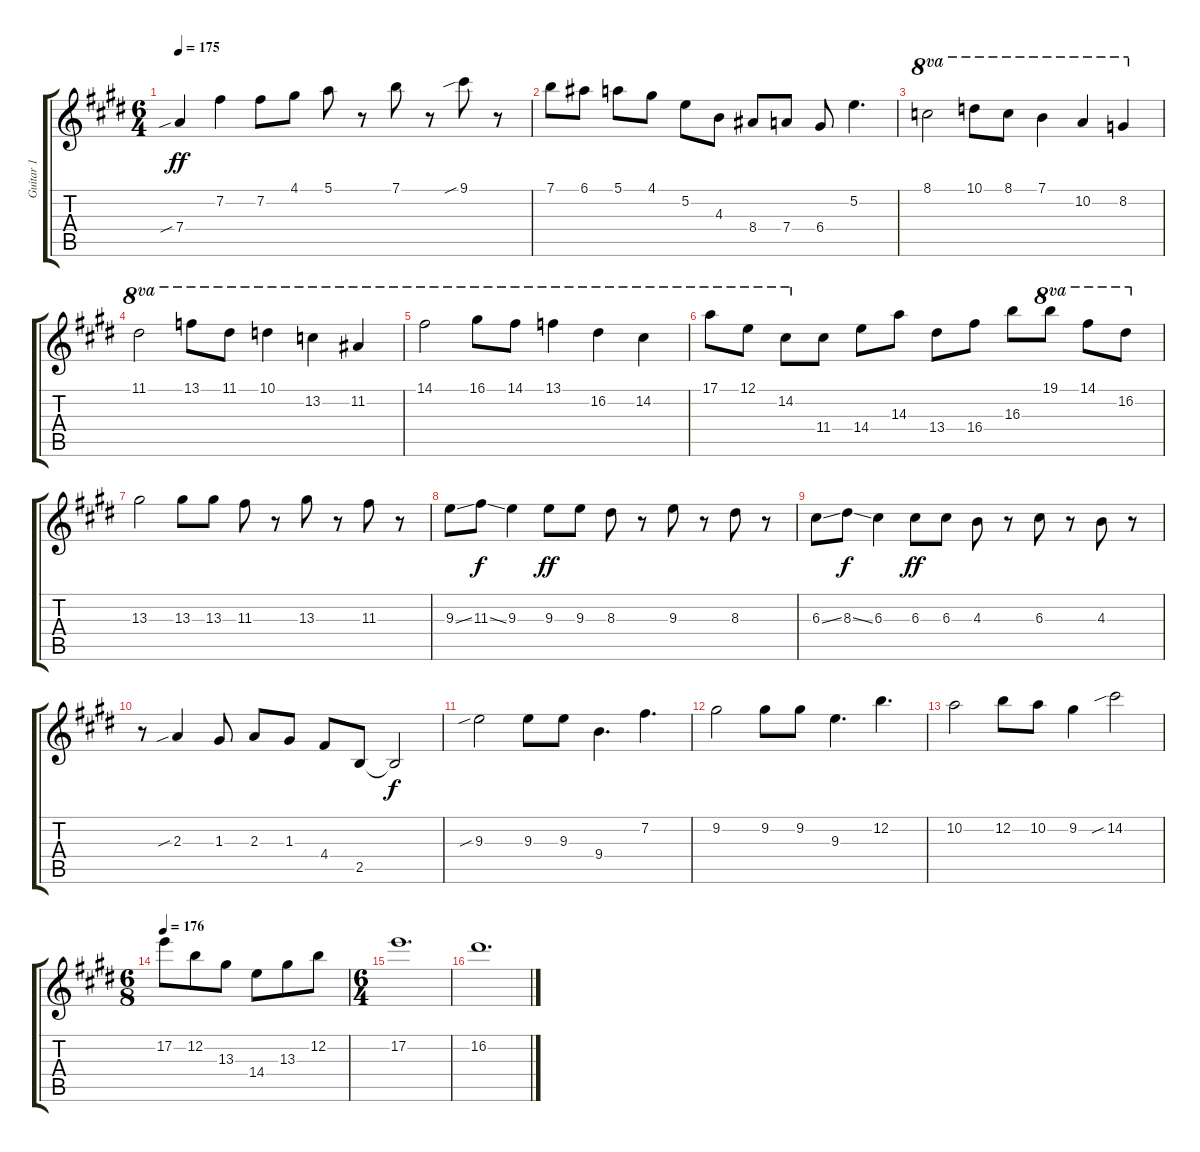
\track ("Guitar 1" "Guitar 1") {instrument acousticguitarnylon}
\staff {score tabs}
\tuning (E4 B3 G3 D3 A2 E2) {hide}
\ts (6 4)
\tempo 175
\clef g2
\ks e
7.4{sib}.4{dy ff} 7.2.4 7.2.8 4.1.8 5.1.8 r.8 7.1.8 r.8 9.1{sib}.8 r.8 |
7.1.8 6.1.8 5.1.8 4.1.8 5.2.8 4.3.8 8.4.8 7.4.8 6.4.8 5.2.4{d} |
8.1.2{ot 8va} 10.1.8{ot 8va} 8.1.8{ot 8va} 7.1.4{ot 8va} 10.2.4{ot 8va} 8.2.4{ot 8va} |
11.1.2{ot 8va} 13.1.8{ot 8va} 11.1.8{ot 8va} 10.1.4{ot 8va} 13.2.4{ot 8va} 11.2.4{ot 8va} |
14.1.2{ot 8va} 16.1.8{ot 8va} 14.1.8{ot 8va} 13.1.4{ot 8va} 16.2.4{ot 8va} 14.2.4{ot 8va} |
17.1.8{ot 8va} 12.1.8{ot 8va} 14.2.8{ot 8va} 11.4.8 14.4.8 14.3.8 13.4.8 16.4.8 16.3.8 19.1.8{ot 8va} 14.1.8{ot 8va} 16.2.8{ot 8va} |
13.3.2 13.3.8 13.3.8 11.3.8 r.8 13.3.8 r.8 11.3.8 r.8 |
9.3{ss}.8 11.3{ss}.8{dy f} 9.3.4 9.3.8{dy ff} 9.3.8 8.3.8 r.8 9.3.8 r.8 8.3.8 r.8 |
6.3{ss}.8 8.3{ss}.8{dy f} 6.3.4 6.3.8{dy ff} 6.3.8 4.3.8 r.8 6.3.8 r.8 4.3.8 r.8 |
r.8 2.3{sib}.4 1.3.8 2.3.8 1.3.8 4.4.8 2.5.8 2.5{t}.2{dy f} |
9.3{sib}.2 9.3.8 9.3.8 9.4.4{d} 7.2.4{d} |
9.2.2 9.2.8 9.2.8 9.3.4{d} 12.2.4{d} |
10.2.2 12.2.8 10.2.8 9.2.4 14.2{sib}.2 |
\ts (6 8)
\tempo 176
17.2.8 12.2.8 13.3.8 14.4.8 13.3.8 12.2.8 |
\ts (6 4)
17.2.1{d} |
16.2.1{d}
